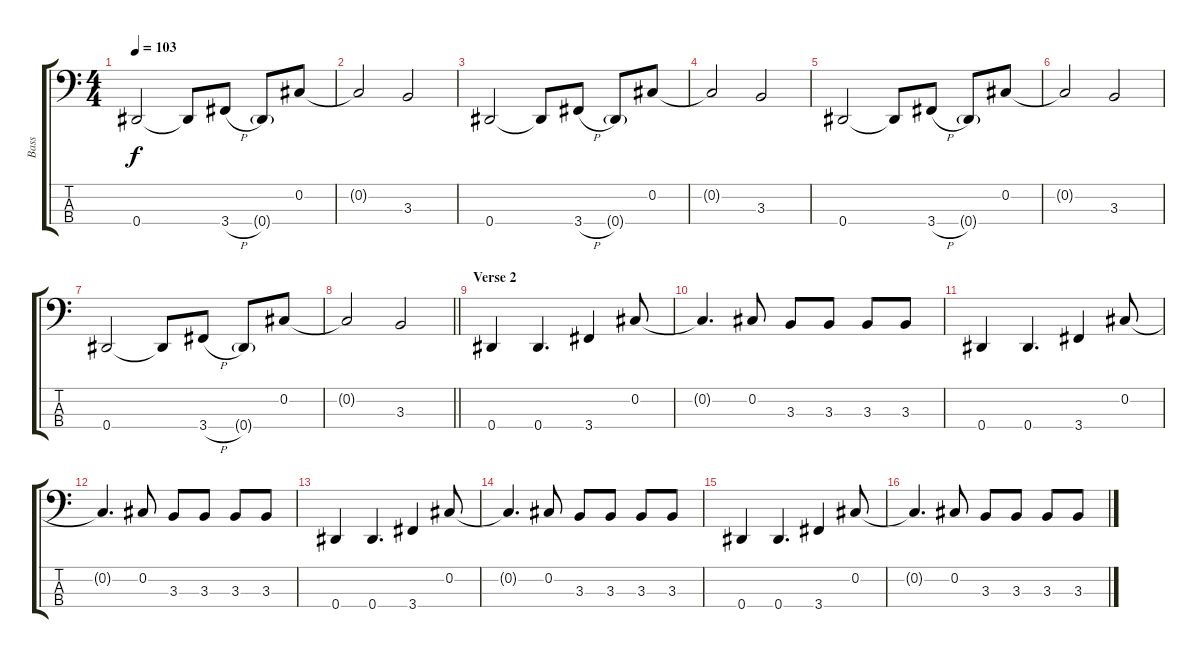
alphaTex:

\track ("Bass" "Bass") {instrument electricbassfinger}
\staff {score tabs}
\tuning (Gb2 Db2 Ab1 Eb1) {hide}
\ts (4 4)
\tempo 103
\clef f4
\ks c
0.4.2{dy f} 0.4{t}.8 3.4{h}.8 0.4{g}.8 0.2.8 |
0.2{t}.2 3.3.2 |
0.4.2 0.4{t}.8 3.4{h}.8 0.4{g}.8 0.2.8 |
0.2{t}.2 3.3.2 |
0.4.2 0.4{t}.8 3.4{h}.8 0.4{g}.8 0.2.8 |
0.2{t}.2 3.3.2 |
0.4.2 0.4{t}.8 3.4{h}.8 0.4{g}.8 0.2.8 |
\barLineRight lightlight
0.2{t}.2 3.3.2 |
\section ("" "Verse 2")
0.4.4 0.4.4{d} 3.4.4 0.2.8 |
0.2{t}.4{d} 0.2.8 3.3.8 3.3.8 3.3.8 3.3.8 |
0.4.4 0.4.4{d} 3.4.4 0.2.8 |
0.2{t}.4{d} 0.2.8 3.3.8 3.3.8 3.3.8 3.3.8 |
0.4.4 0.4.4{d} 3.4.4 0.2.8 |
0.2{t}.4{d} 0.2.8 3.3.8 3.3.8 3.3.8 3.3.8 |
0.4.4 0.4.4{d} 3.4.4 0.2.8 |
0.2{t}.4{d} 0.2.8 3.3.8 3.3.8 3.3.8 3.3.8
